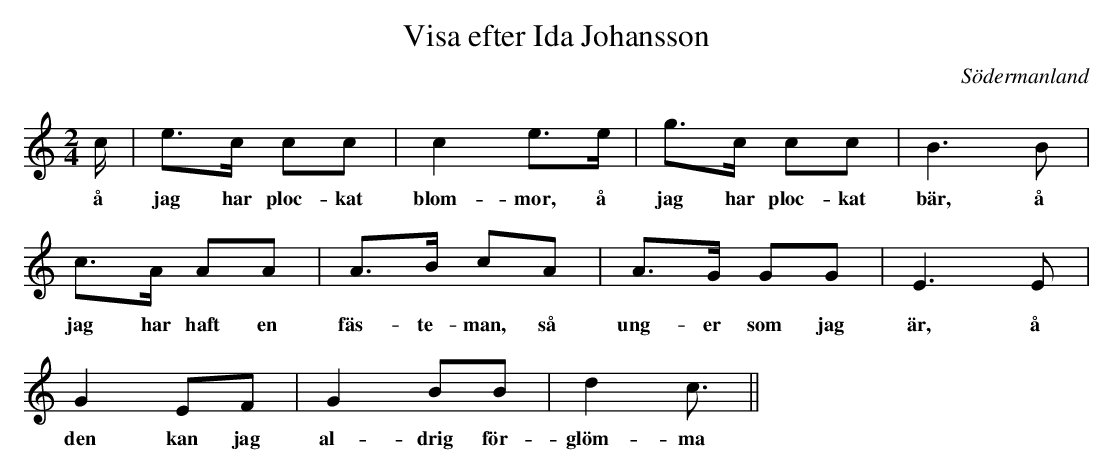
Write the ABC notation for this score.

X:1
T: Visa efter Ida Johansson
s: efter Ida Johansson
O: Södermanland
M: 2/4
L: 1/16
K: C
c | e2>c2 c2c2 | c4 e2>e2 | g2>c2 c2c2 | B4>B4 |
w: å jag har ploc- kat blom-mor, å jag har ploc-kat bär, å
c2>A2 A2A2 | A2>B2 c2A2 | A2>G2 G2G2 | E4>E4 |
w: jag har haft en fäs-te-man, så ung-er som jag är, å
G4 E2F2 | G4 B2B2 | d4 c3 ||
w: den kan jag al-drig för-glöm-ma
